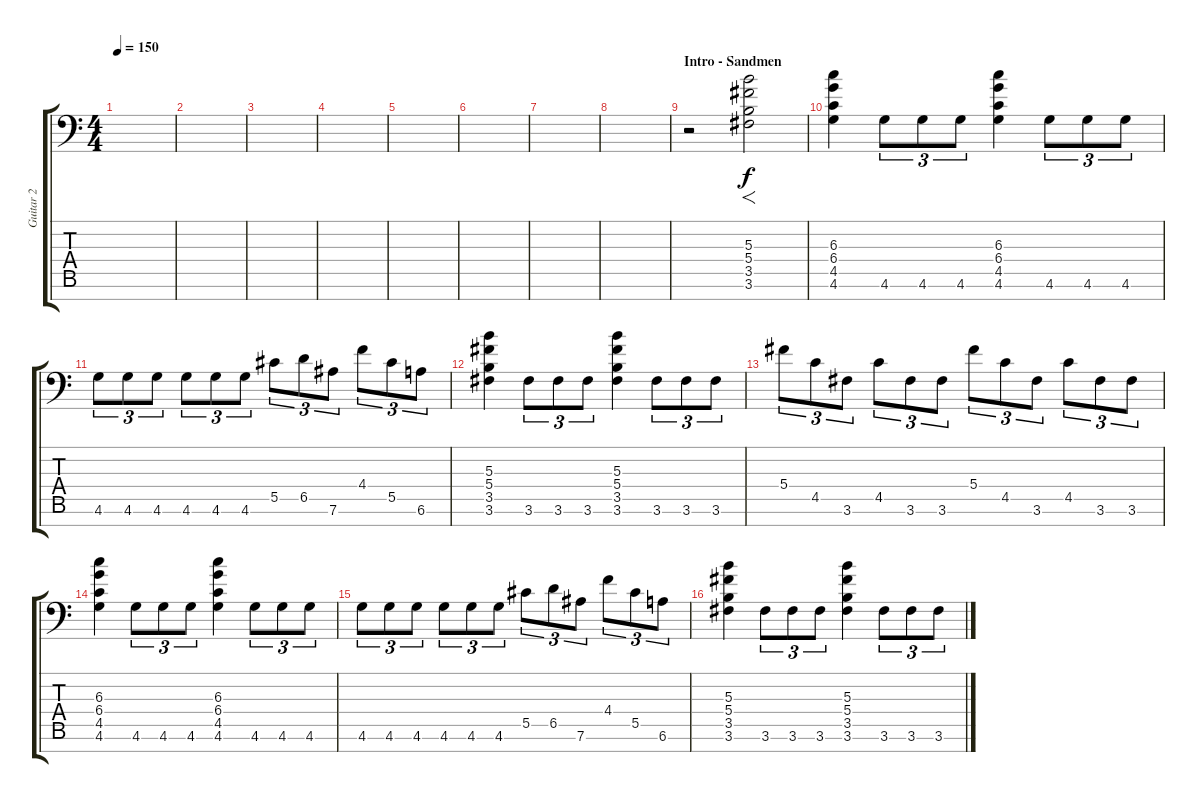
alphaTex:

\track ("Guitar 2" "Guitar 2") {instrument distortionguitar}
\staff {score tabs}
\tuning (Eb4 Bb3 Gb3 Db3 Ab2 Eb2 Bb1) {hide}
\ts (4 4)
\tempo 150
\clef f4
\ks c
|
|
|
|
|
|
|
|
\section ("" "Intro - Sandmen")
r.2 (5.3 5.4 3.5 3.6).2{f} |
(6.3 6.4 4.5 4.6).4 4.6.8{tu (3 2)} 4.6.8{tu (3 2)} 4.6.8{tu (3 2)} (6.3 6.4 4.5 4.6).4 4.6.8{tu (3 2)} 4.6.8{tu (3 2)} 4.6.8{tu (3 2)} |
4.6.8{tu (3 2)} 4.6.8{tu (3 2)} 4.6.8{tu (3 2)} 4.6.8{tu (3 2)} 4.6.8{tu (3 2)} 4.6.8{tu (3 2)} 5.5.8{tu (3 2)} 6.5.8{tu (3 2)} 7.6.8{tu (3 2)} 4.4.8{tu (3 2)} 5.5.8{tu (3 2)} 6.6.8{tu (3 2)} |
(5.3 5.4 3.5 3.6).4 3.6.8{tu (3 2)} 3.6.8{tu (3 2)} 3.6.8{tu (3 2)} (5.3 5.4 3.5 3.6).4 3.6.8{tu (3 2)} 3.6.8{tu (3 2)} 3.6.8{tu (3 2)} |
5.4.8{tu (3 2)} 4.5.8{tu (3 2)} 3.6.8{tu (3 2)} 4.5.8{tu (3 2)} 3.6.8{tu (3 2)} 3.6.8{tu (3 2)} 5.4.8{tu (3 2)} 4.5.8{tu (3 2)} 3.6.8{tu (3 2)} 4.5.8{tu (3 2)} 3.6.8{tu (3 2)} 3.6.8{tu (3 2)} |
(6.3 6.4 4.5 4.6).4 4.6.8{tu (3 2)} 4.6.8{tu (3 2)} 4.6.8{tu (3 2)} (6.3 6.4 4.5 4.6).4 4.6.8{tu (3 2)} 4.6.8{tu (3 2)} 4.6.8{tu (3 2)} |
4.6.8{tu (3 2)} 4.6.8{tu (3 2)} 4.6.8{tu (3 2)} 4.6.8{tu (3 2)} 4.6.8{tu (3 2)} 4.6.8{tu (3 2)} 5.5.8{tu (3 2)} 6.5.8{tu (3 2)} 7.6.8{tu (3 2)} 4.4.8{tu (3 2)} 5.5.8{tu (3 2)} 6.6.8{tu (3 2)} |
(5.3 5.4 3.5 3.6).4 3.6.8{tu (3 2)} 3.6.8{tu (3 2)} 3.6.8{tu (3 2)} (5.3 5.4 3.5 3.6).4 3.6.8{tu (3 2)} 3.6.8{tu (3 2)} 3.6.8{tu (3 2)}
